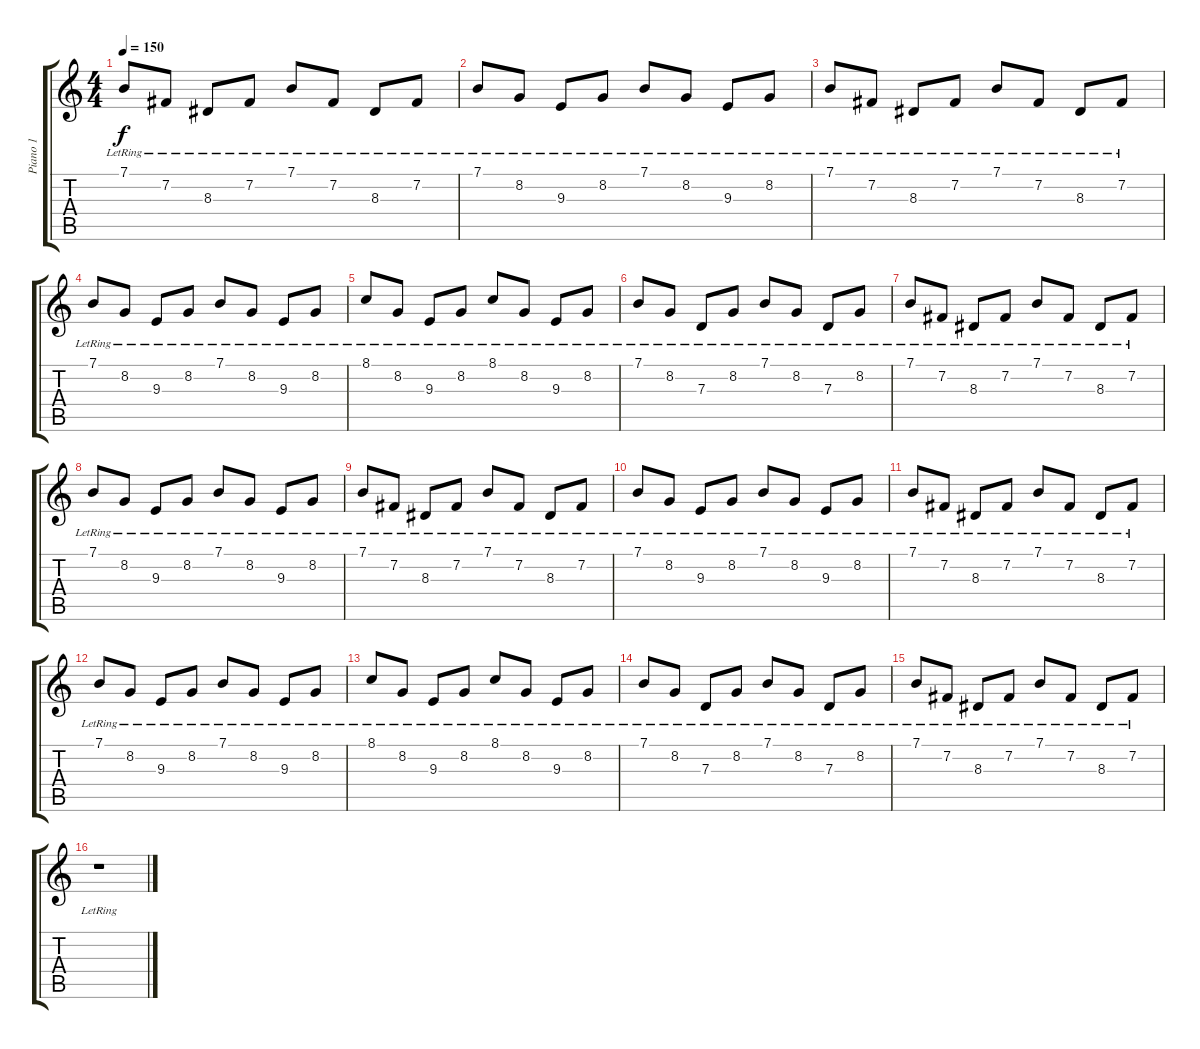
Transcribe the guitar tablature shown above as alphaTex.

\track ("Piano 1" "Piano 1") {instrument acousticgrandpiano}
\staff {score tabs}
\tuning (E4 B3 G3 D3 A2 E2) {hide}
\ts (4 4)
\tempo 150
\clef g2
\ks c
7.1{lr}.8{dy f} 7.2{lr}.8 8.3{lr}.8 7.2{lr}.8 7.1{lr}.8 7.2{lr}.8 8.3{lr}.8 7.2{lr}.8 |
7.1{lr}.8 8.2{lr}.8 9.3{lr}.8 8.2{lr}.8 7.1{lr}.8 8.2{lr}.8 9.3{lr}.8 8.2{lr}.8 |
7.1{lr}.8 7.2{lr}.8 8.3{lr}.8 7.2{lr}.8 7.1{lr}.8 7.2{lr}.8 8.3{lr}.8 7.2{lr}.8 |
7.1{lr}.8 8.2{lr}.8 9.3{lr}.8 8.2{lr}.8 7.1{lr}.8 8.2{lr}.8 9.3{lr}.8 8.2{lr}.8 |
8.1{lr}.8 8.2{lr}.8 9.3{lr}.8 8.2{lr}.8 8.1{lr}.8 8.2{lr}.8 9.3{lr}.8 8.2{lr}.8 |
7.1{lr}.8 8.2{lr}.8 7.3{lr}.8 8.2{lr}.8 7.1{lr}.8 8.2{lr}.8 7.3{lr}.8 8.2{lr}.8 |
7.1{lr}.8 7.2{lr}.8 8.3{lr}.8 7.2{lr}.8 7.1{lr}.8 7.2{lr}.8 8.3{lr}.8 7.2{lr}.8 |
7.1{lr}.8 8.2{lr}.8 9.3{lr}.8 8.2{lr}.8 7.1{lr}.8 8.2{lr}.8 9.3{lr}.8 8.2{lr}.8 |
7.1{lr}.8 7.2{lr}.8 8.3{lr}.8 7.2{lr}.8 7.1{lr}.8 7.2{lr}.8 8.3{lr}.8 7.2{lr}.8 |
7.1{lr}.8 8.2{lr}.8 9.3{lr}.8 8.2{lr}.8 7.1{lr}.8 8.2{lr}.8 9.3{lr}.8 8.2{lr}.8 |
7.1{lr}.8 7.2{lr}.8 8.3{lr}.8 7.2{lr}.8 7.1{lr}.8 7.2{lr}.8 8.3{lr}.8 7.2{lr}.8 |
7.1{lr}.8 8.2{lr}.8 9.3{lr}.8 8.2{lr}.8 7.1{lr}.8 8.2{lr}.8 9.3{lr}.8 8.2{lr}.8 |
8.1{lr}.8 8.2{lr}.8 9.3{lr}.8 8.2{lr}.8 8.1{lr}.8 8.2{lr}.8 9.3{lr}.8 8.2{lr}.8 |
7.1{lr}.8 8.2{lr}.8 7.3{lr}.8 8.2{lr}.8 7.1{lr}.8 8.2{lr}.8 7.3{lr}.8 8.2{lr}.8 |
7.1{lr}.8 7.2{lr}.8 8.3{lr}.8 7.2{lr}.8 7.1{lr}.8 7.2{lr}.8 8.3{lr}.8 7.2{lr}.8 |
r.1
